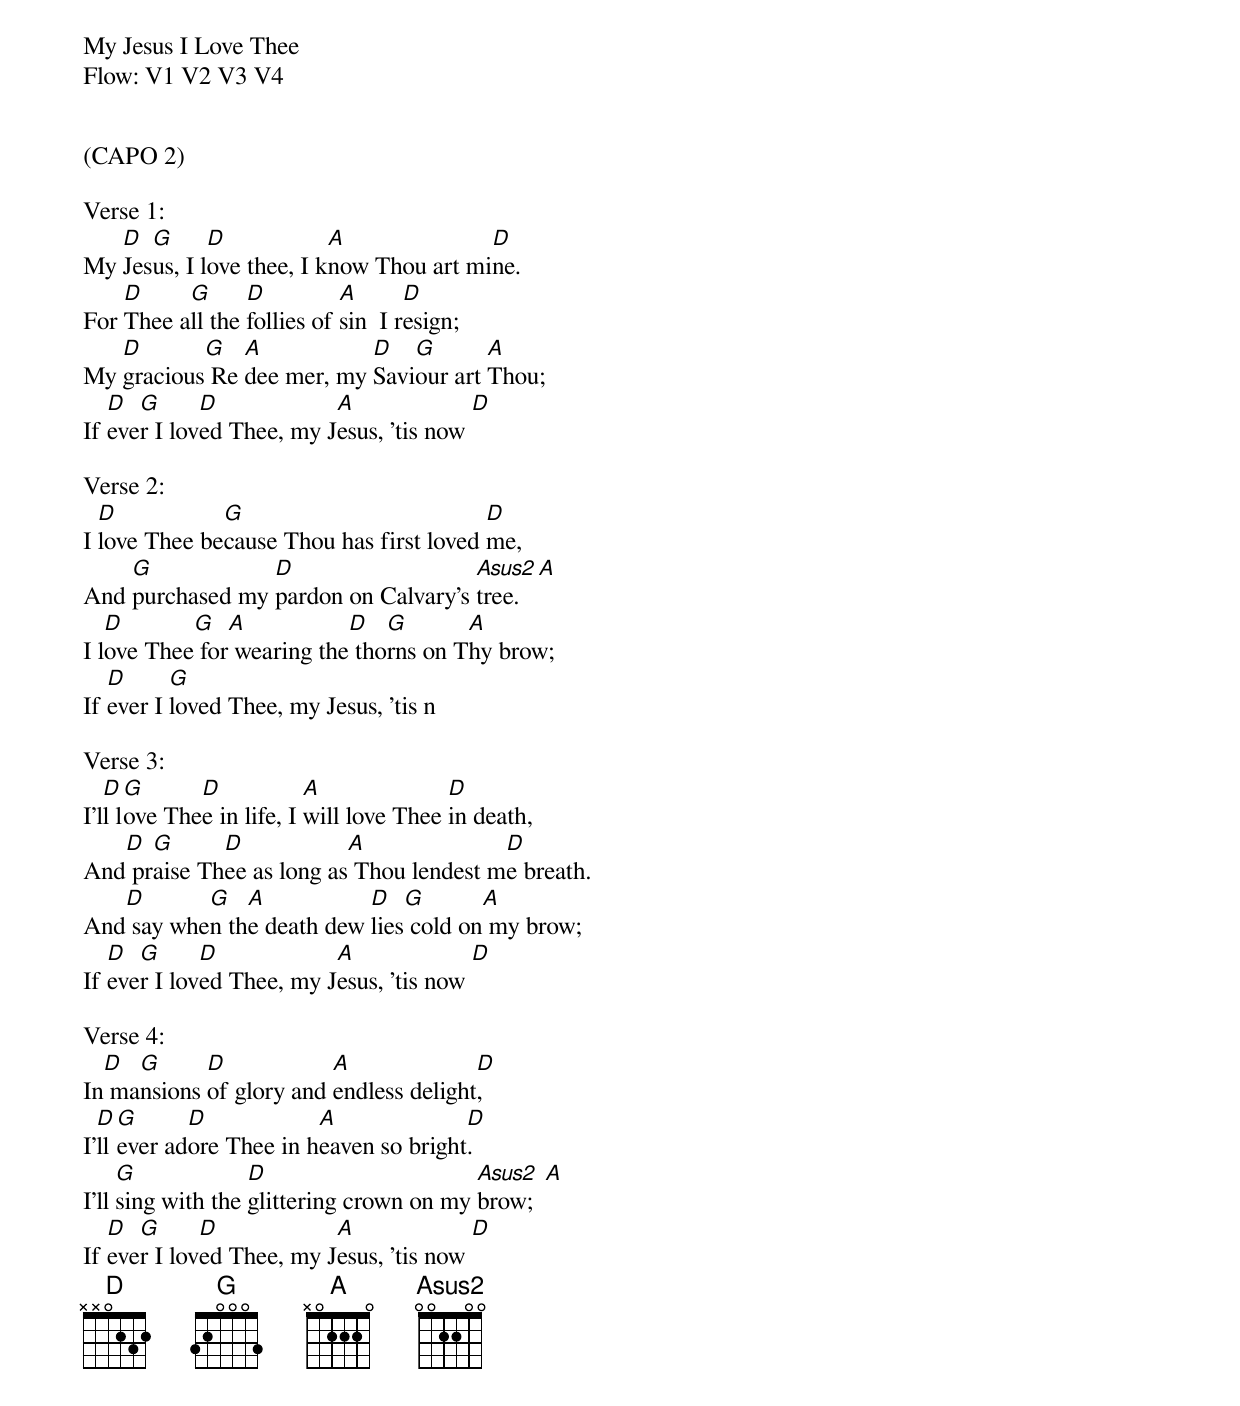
My Jesus I Love Thee
Flow: V1 V2 V3 V4


(CAPO 2)

Verse 1:
My [D]Jes[G]us, I l[D]ove thee, I k[A]now Thou art mi[D]ne.
For [D]Thee a[G]ll the [D]follies of [A]sin  I r[D]esign;
My [D]gracious[G] Re [A]dee mer, my [D]Savi[G]our art [A]Thou;
If [D]eve[G]r I lov[D]ed Thee, my J[A]esus, 'tis now [D]

Verse 2:
I [D]love Thee be[G]cause Thou has first loved [D]me,
And [G]purchased my [D]pardon on Calvary's [Asus2]tree.  [A]
I l[D]ove Thee[G] for[A] wearing the[D] tho[G]rns on T[A]hy brow;
If [D]ever I [G]loved Thee, my Jesus, 'tis n

Verse 3:
I'l[D]l l[G]ove The[D]e in life, I [A]will love Thee [D]in death,
And[D] pr[G]aise Th[D]ee as long as[A] Thou lendest m[D]e breath.
And[D] say whe[G]n th[A]e death dew [D]lies[G] cold on[A] my brow;
If [D]eve[G]r I lov[D]ed Thee, my J[A]esus, 'tis now [D]

Verse 4:
In[D] ma[G]nsions [D]of glory and [A]endless delight[D],
I'[D]ll [G]ever ad[D]ore Thee in h[A]eaven so bright[D].
I'll [G]sing with the [D]glittering crown on my [Asus2]brow;  [A]
If [D]eve[G]r I lov[D]ed Thee, my J[A]esus, 'tis now [D]
